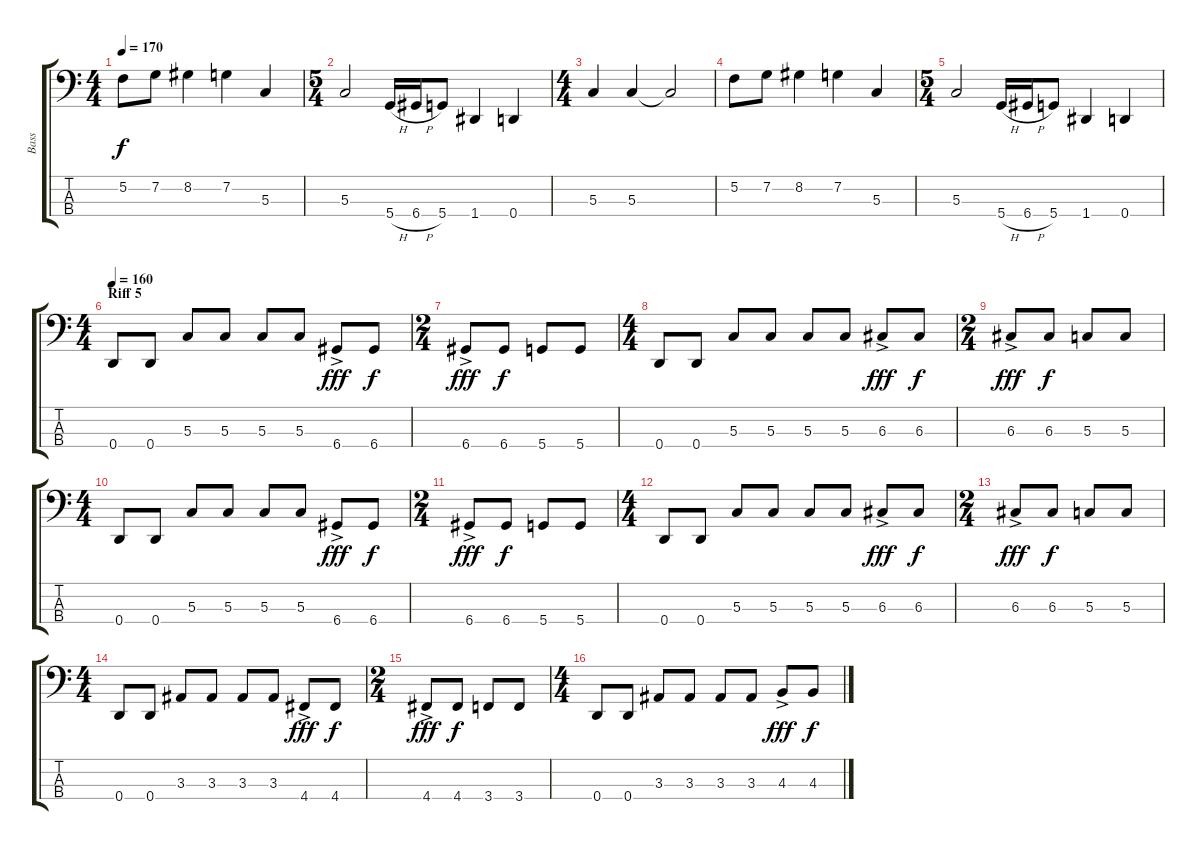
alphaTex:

\track ("Bass" "Bass") {instrument electricbassfinger}
\staff {score tabs}
\tuning (F2 C2 G1 D1) {hide}
\ts (4 4)
\tempo 170
\clef f4
\ks c
5.2.8{dy f} 7.2.8 8.2.4 7.2.4 5.3.4 |
\ts (5 4)
5.3.2 5.4{h}.16 6.4{h}.16 5.4.8 1.4.4 0.4.4 |
\ts (4 4)
5.3.4 5.3.4 5.3{t}.2 |
5.2.8 7.2.8 8.2.4 7.2.4 5.3.4 |
\ts (5 4)
5.3.2 5.4{h}.16 6.4{h}.16 5.4.8 1.4.4 0.4.4 |
\ts (4 4)
\section ("" "Riff 5")
\tempo 160
0.4.8 0.4.8 5.3.8 5.3.8 5.3.8 5.3.8 6.4{ac}.8{dy fff} 6.4.8{dy f} |
\ts (2 4)
6.4{ac}.8{dy fff} 6.4.8{dy f} 5.4.8 5.4.8 |
\ts (4 4)
0.4.8 0.4.8 5.3.8 5.3.8 5.3.8 5.3.8 6.3{ac}.8{dy fff} 6.3.8{dy f} |
\ts (2 4)
6.3{ac}.8{dy fff} 6.3.8{dy f} 5.3.8 5.3.8 |
\ts (4 4)
0.4.8 0.4.8 5.3.8 5.3.8 5.3.8 5.3.8 6.4{ac}.8{dy fff} 6.4.8{dy f} |
\ts (2 4)
6.4{ac}.8{dy fff} 6.4.8{dy f} 5.4.8 5.4.8 |
\ts (4 4)
0.4.8 0.4.8 5.3.8 5.3.8 5.3.8 5.3.8 6.3{ac}.8{dy fff} 6.3.8{dy f} |
\ts (2 4)
6.3{ac}.8{dy fff} 6.3.8{dy f} 5.3.8 5.3.8 |
\ts (4 4)
0.4.8 0.4.8 3.3.8 3.3.8 3.3.8 3.3.8 4.4{ac}.8{dy fff} 4.4.8{dy f} |
\ts (2 4)
4.4{ac}.8{dy fff} 4.4.8{dy f} 3.4.8 3.4.8 |
\ts (4 4)
0.4.8 0.4.8 3.3.8 3.3.8 3.3.8 3.3.8 4.3{ac}.8{dy fff} 4.3.8{dy f}
